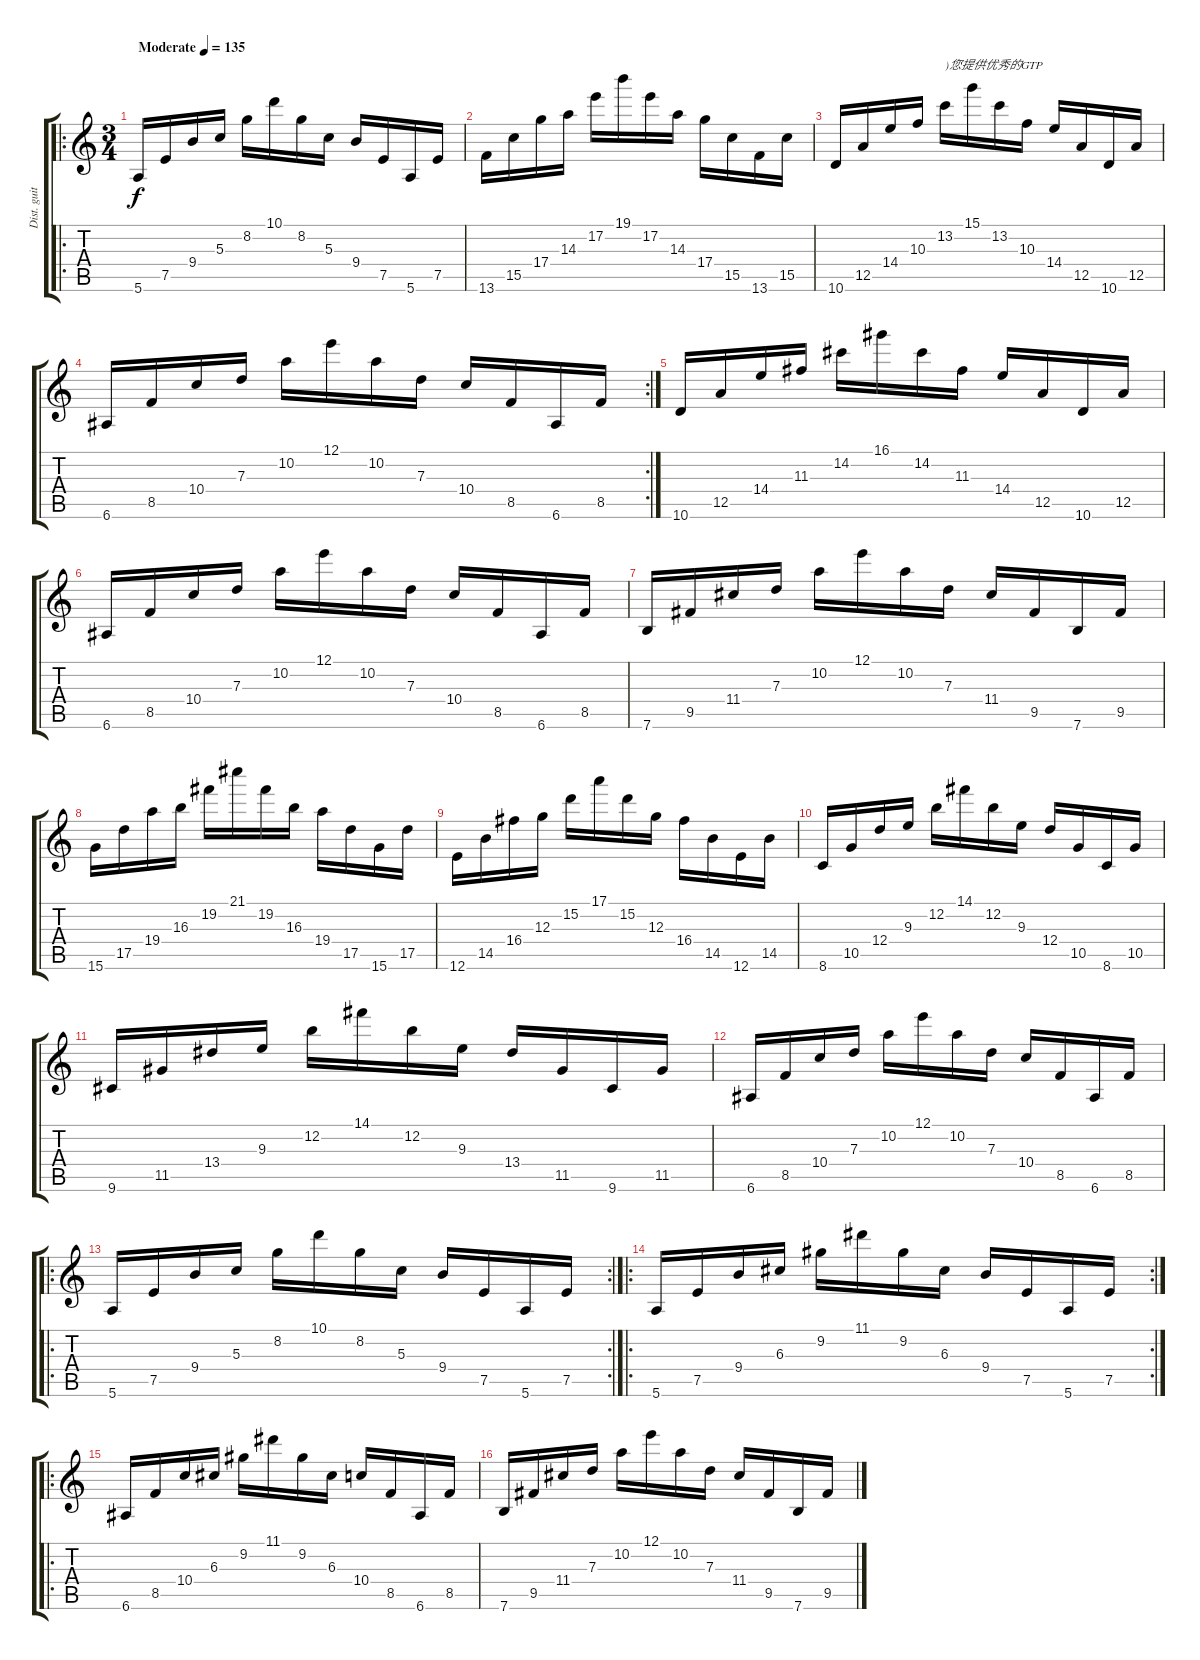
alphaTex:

\track ("Dist. guitar" "Dist. guit") {instrument distortionguitar}
\staff {score tabs}
\tuning (E4 B3 G3 D3 A2 E2) {hide}
\ro
\ts (3 4)
\tempo (135 "Moderate")
\clef g2
\ks c
5.6.16{dy f instrument distortionguitar} 7.5.16 9.4.16 5.3.16 8.2.16 10.1.16 8.2.16 5.3.16 9.4.16 7.5.16 5.6.16 7.5.16 |
13.6.16 15.5.16 17.4.16 14.3.16 17.2.16 19.1.16 17.2.16 14.3.16 17.4.16 15.5.16 13.6.16 15.5.16 |
10.6.16 12.5.16 14.4.16 10.3.16 13.2.16{txt ")您提供优秀的GTP"} 15.1.16 13.2.16 10.3.16 14.4.16 12.5.16 10.6.16 12.5.16 |
\rc 2
6.6.16 8.5.16 10.4.16 7.3.16 10.2.16 12.1.16 10.2.16 7.3.16 10.4.16 8.5.16 6.6.16 8.5.16 |
10.6.16 12.5.16 14.4.16 11.3.16 14.2.16 16.1.16 14.2.16 11.3.16 14.4.16 12.5.16 10.6.16 12.5.16 |
6.6.16 8.5.16 10.4.16 7.3.16 10.2.16 12.1.16 10.2.16 7.3.16 10.4.16 8.5.16 6.6.16 8.5.16 |
7.6.16 9.5.16 11.4.16 7.3.16 10.2.16 12.1.16 10.2.16 7.3.16 11.4.16 9.5.16 7.6.16 9.5.16 |
15.6.16 17.5.16 19.4.16 16.3.16 19.2.16 21.1.16 19.2.16 16.3.16 19.4.16 17.5.16 15.6.16 17.5.16 |
12.6.16 14.5.16 16.4.16 12.3.16 15.2.16 17.1.16 15.2.16 12.3.16 16.4.16 14.5.16 12.6.16 14.5.16 |
8.6.16 10.5.16 12.4.16 9.3.16 12.2.16 14.1.16 12.2.16 9.3.16 12.4.16 10.5.16 8.6.16 10.5.16 |
9.6.16 11.5.16 13.4.16 9.3.16 12.2.16 14.1.16 12.2.16 9.3.16 13.4.16 11.5.16 9.6.16 11.5.16 |
6.6.16 8.5.16 10.4.16 7.3.16 10.2.16 12.1.16 10.2.16 7.3.16 10.4.16 8.5.16 6.6.16 8.5.16 |
\ro
\rc 2
5.6.16 7.5.16 9.4.16 5.3.16 8.2.16 10.1.16 8.2.16 5.3.16 9.4.16 7.5.16 5.6.16 7.5.16 |
\ro
\rc 2
5.6.16 7.5.16 9.4.16 6.3.16 9.2.16 11.1.16 9.2.16 6.3.16 9.4.16 7.5.16 5.6.16 7.5.16 |
\ro
6.6.16 8.5.16 10.4.16 6.3.16 9.2.16 11.1.16 9.2.16 6.3.16 10.4.16 8.5.16 6.6.16 8.5.16 |
7.6.16 9.5.16 11.4.16 7.3.16 10.2.16 12.1.16 10.2.16 7.3.16 11.4.16 9.5.16 7.6.16 9.5.16
